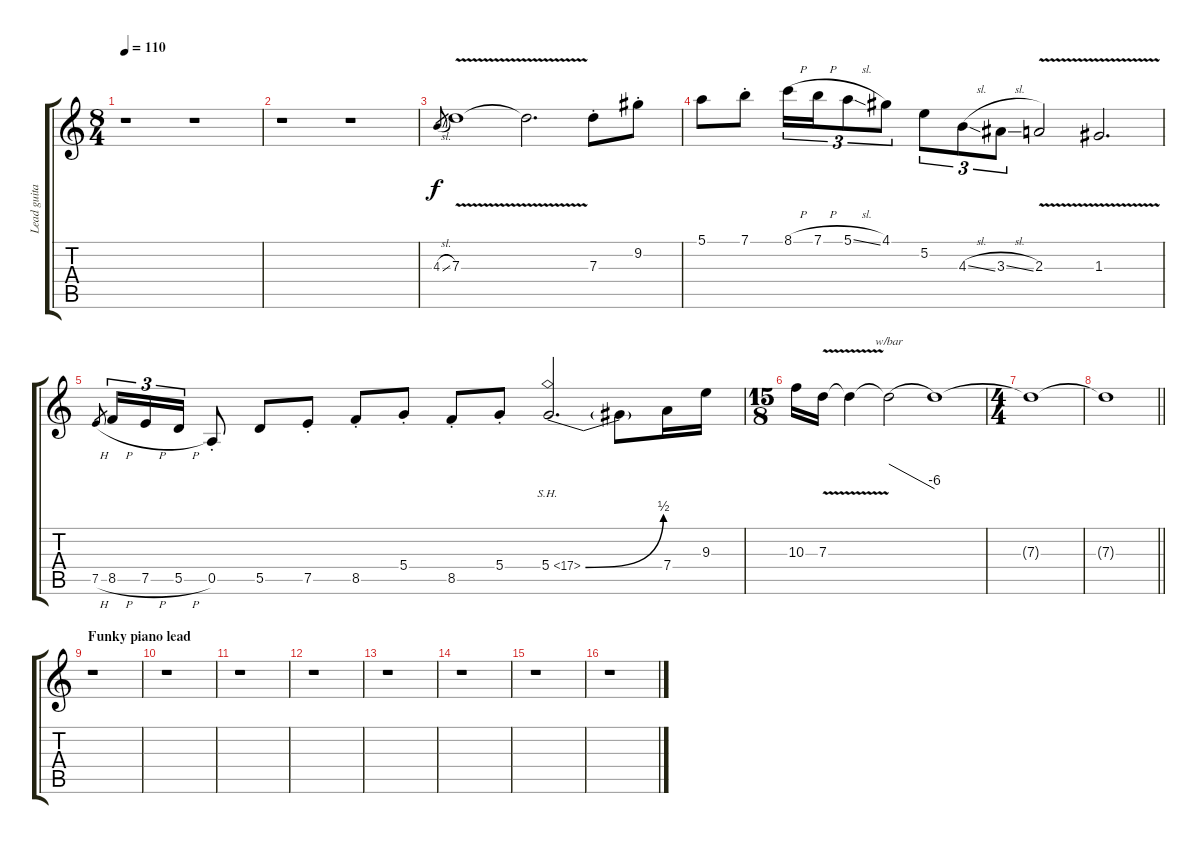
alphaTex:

\track ("Lead guitar/Others" "Lead guita") {instrument distortionguitar}
\staff {score tabs}
\tuning (E4 B3 G3 D3 A2 E2) {hide}
\ts (8 4)
\tempo 110
\clef g2
\ks c
r.1{dy f} r.1 |
r.1{volume 14 balance 8 instrument distortionguitar} r.1 |
4.3{sl}.8{gr} 7.3{v}.1 7.3{t}.2{d} 7.3{st}.8 9.2{st}.8 |
5.1.8 7.1{st}.8 8.1{h}.16{tu (3 2)} 7.1{h}.16{tu (3 2)} 5.1{sl}.8{tu (3 2)} 4.1.8{tu (3 2)} 5.2.8{tu (3 2)} 4.3{sl}.8{tu (3 2)} 3.3{sl}.8{tu (3 2)} 2.3{v}.2 1.3{v}.2{d} |
7.5{h}.8{gr} 8.5{h}.16{tu (3 2)} 7.5{h}.16{tu (3 2)} 5.5{h}.16{tu (3 2)} 0.5{st}.8 5.5.8 7.5{st}.8 8.5{st}.8 5.4{st}.8 8.5{st}.8 5.4{st}.8 5.4{be (bend 0 0 60 2) sh 12}.2{d} 5.4{t}.8 7.4.16 9.3.16 |
\ts (15 8)
10.3.16 7.3{v}.16 7.3{t}.4 7.3{t}.2{tbe (dive default 0 0 60 -24) volume 0} 7.3{t}.1 |
\ts (4 4)
7.3{t}.1 |
\barLineRight lightlight
7.3{t}.1 |
\section ("" "Funky piano lead")
r.1 |
r.1 |
r.1 |
r.1 |
r.1 |
r.1 |
r.1 |
r.1
